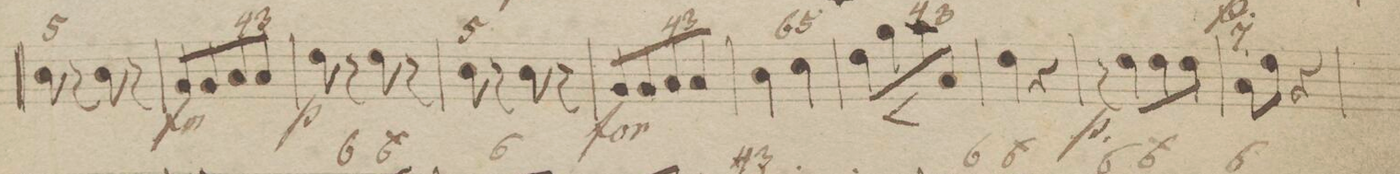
**kern	**fba	**dynam
*I"Organ.	*	*
*clefF4	*	*
*k[b-]	*	*
8D\	5	.
8r	.	.
8D\	.	.
8r	.	.
=30	=30	=30
8BB-/L	.	f
8BB-/	.	.
8C/	4	.
8C/J	3	.
=31	=31	=31
8F\	.	p
8r	.	.
8F\	.	.
8r	.	.
=32	=32	=32
8D\	5	.
8r	.	.
8D\	.	.
8r	.	.
=33	=33	=33
8BB-/L	.	f
8BB-/	.	.
8C/	4	.
.	3	.
8C/J	.	.
=34	=34	=34
4D\	.	.
4E\	6	.
.	5	.
=35	=35	=35
8F\L	.	<
8B-\	.	[
8c\	6 4	.
8C/J	5 3	.
=36	=36	=36
4F\	.	.
4r	.	.
=37	=37	=37
8r	.	p
8F\L	.	.
8F\	.	.
8F\J	.	.
=38	=38	=38
8C\L	7	.
8F\J	.	.
4r	.	.
=39	=39	=39
*-	*-	*-
